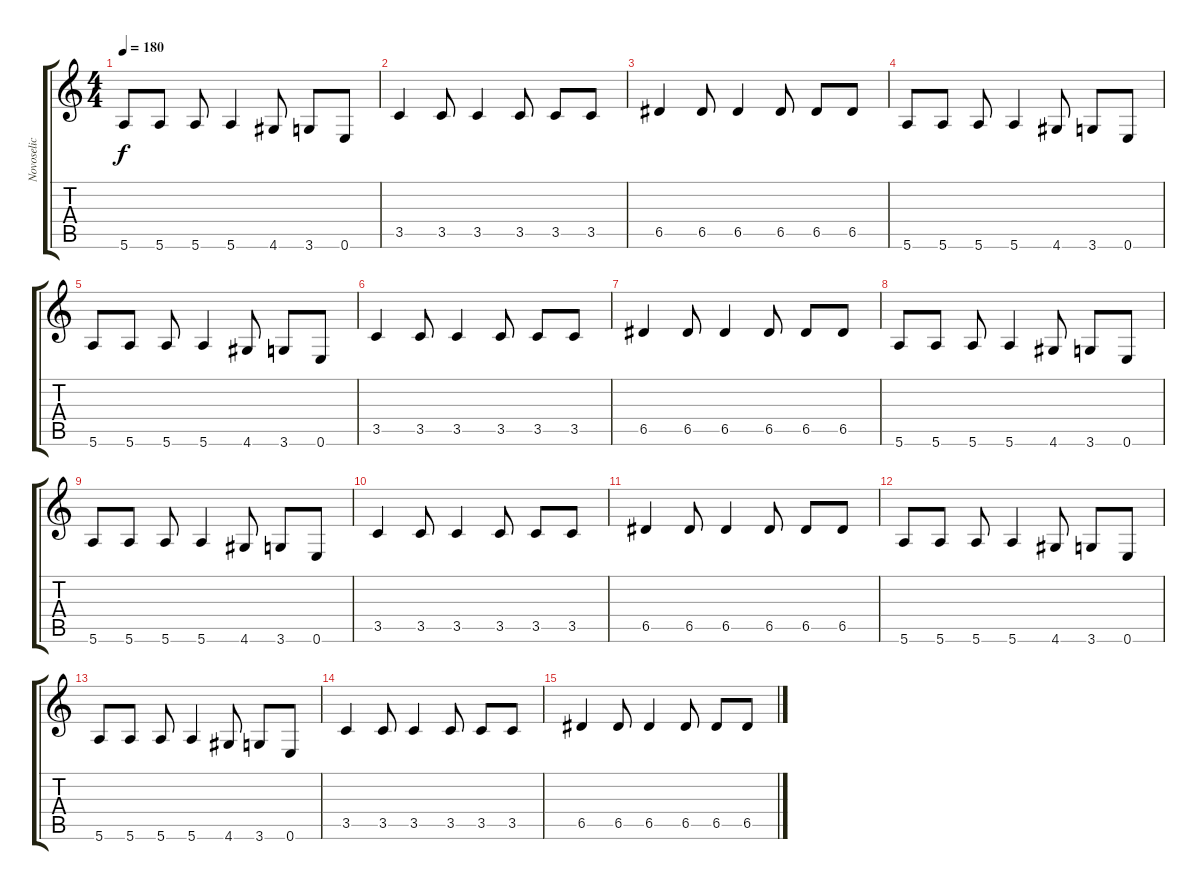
\track ("Novoselic" "Novoselic") {instrument electricbassfinger}
\staff {score tabs}
\tuning (E4 B3 G3 D3 A2 E2) {hide}
\ts (4 4)
\tempo 180
\clef g2
\ks c
5.6.8{dy f} 5.6.8 5.6.8 5.6.4 4.6.8 3.6.8 0.6.8 |
3.5.4 3.5.8 3.5.4 3.5.8 3.5.8 3.5.8 |
6.5.4 6.5.8 6.5.4 6.5.8 6.5.8 6.5.8 |
5.6.8 5.6.8 5.6.8 5.6.4 4.6.8 3.6.8 0.6.8 |
5.6.8 5.6.8 5.6.8 5.6.4 4.6.8 3.6.8 0.6.8 |
3.5.4 3.5.8 3.5.4 3.5.8 3.5.8 3.5.8 |
6.5.4 6.5.8 6.5.4 6.5.8 6.5.8 6.5.8 |
5.6.8 5.6.8 5.6.8 5.6.4 4.6.8 3.6.8 0.6.8 |
5.6.8 5.6.8 5.6.8 5.6.4 4.6.8 3.6.8 0.6.8 |
3.5.4 3.5.8 3.5.4 3.5.8 3.5.8 3.5.8 |
6.5.4 6.5.8 6.5.4 6.5.8 6.5.8 6.5.8 |
5.6.8 5.6.8 5.6.8 5.6.4 4.6.8 3.6.8 0.6.8 |
5.6.8 5.6.8 5.6.8 5.6.4 4.6.8 3.6.8 0.6.8 |
3.5.4 3.5.8 3.5.4 3.5.8 3.5.8 3.5.8 |
6.5.4 6.5.8 6.5.4 6.5.8 6.5.8 6.5.8
